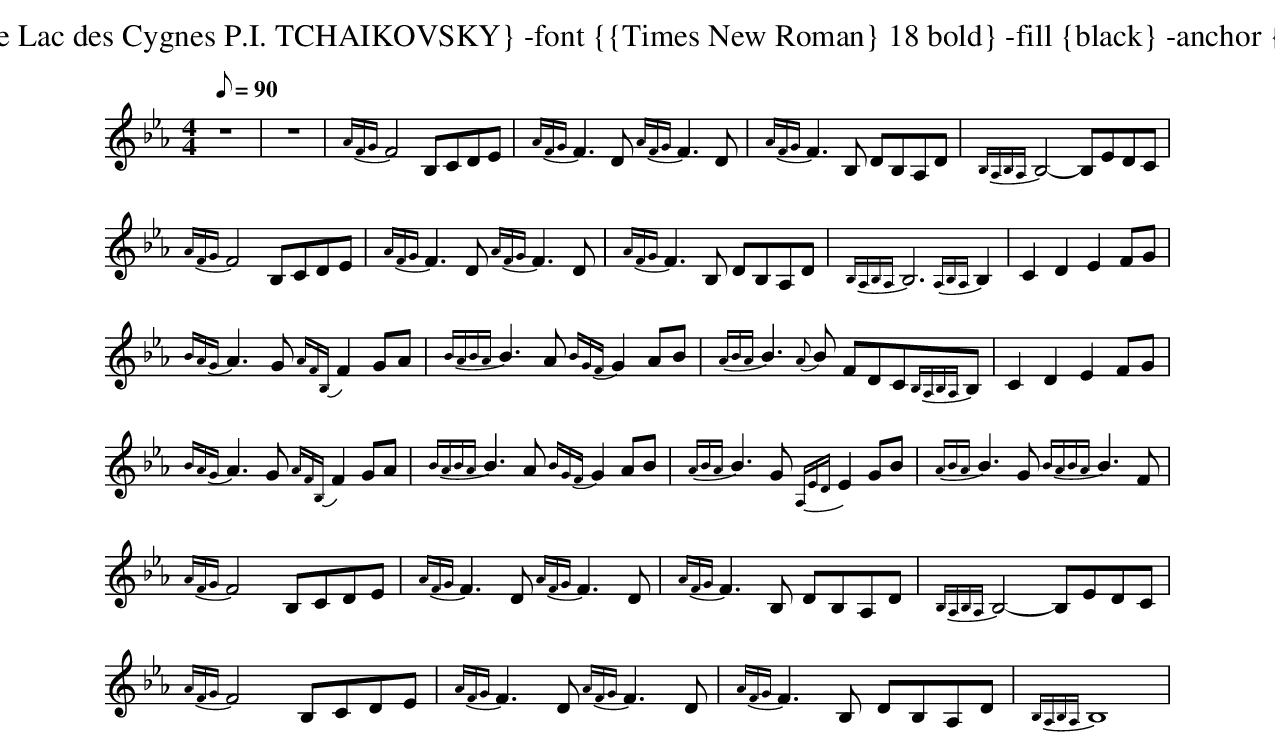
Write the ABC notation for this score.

X:1
T:{Le Lac des Cygnes P.I. TCHAIKOVSKY} -font {{Times New Roman} 18 bold} -fill {black} -anchor {c}
M:4/4
Q:90
K:Eb
z8
|z8
|{AFG}F4B,1C1D1E1|{AFG}F3D1{AFG}F3D1|{AFG}F3B,1 D1B,1A,1D1|{B,A,B,A,}B,4-B,1E1D1C1|!
{AFG}F4B,1C1D1E1|{AFG}F3D1{AFG}F3D1|{AFG}F3B,1 D1B,1A,1D1|{B,A,B,A,}B,6{A,B,A,}B,2|C2D2E2F1G1|!
{BAG}A3G1{AFB,}F2G1A1|{BABA}B3A1{BGF}G2A1B1|{ABA}B3{A}B1 F1D1C1{B,A,B,A,}B,1|C2D2E2F1G1|!
{BAG}A3G1{AFB,}F2G1A1|{BABA}B3A1{BGF}G2A1B1|{ABA}B3G1{A,ED}E2G1B1|{ABA}B3G1{BABA}B3F1|!
{AFG}F4B,1C1D1E1|{AFG}F3D1{AFG}F3D1|{AFG}F3B,1 D1B,1A,1D1|{B,A,B,A,}B,4-B,1E1D1C1|!
{AFG}F4B,1C1D1E1|{AFG}F3D1{AFG}F3D1|{AFG}F3B,1 D1B,1A,1D1|{B,A,B,A,}B,8|
